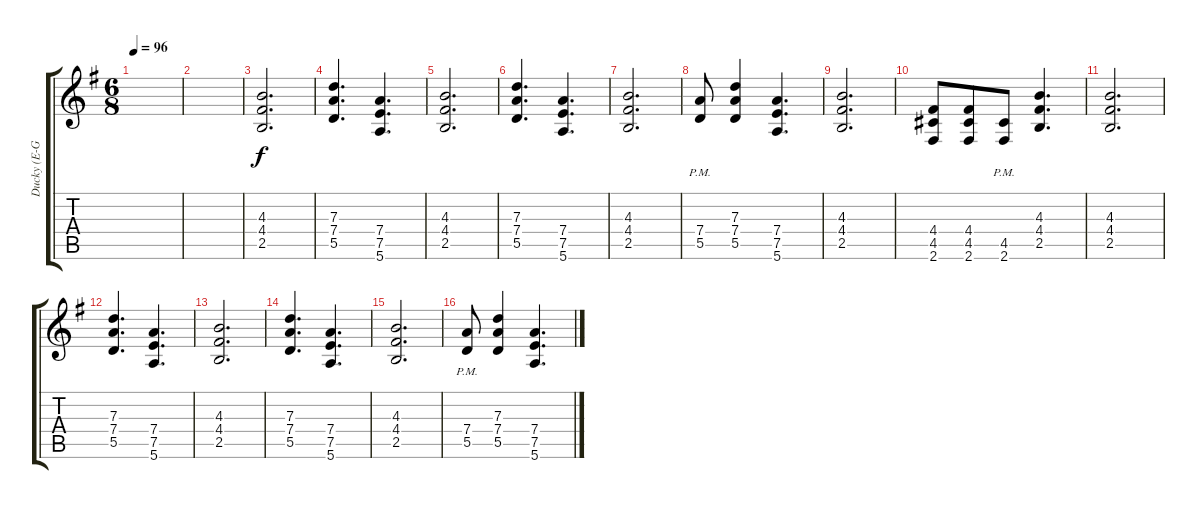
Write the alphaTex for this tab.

\track ("Ducky (E-Gitarre)" "Ducky (E-G") {instrument distortionguitar}
\staff {score tabs}
\tuning (E4 B3 G3 D3 A2 E2) {hide}
\ts (6 8)
\tempo 96
\clef g2
\ks g
|
|
(4.3 4.4 2.5).2{d instrument distortionguitar} |
(7.3 7.4 5.5).4{d} (7.4 7.5 5.6).4{d} |
(4.3 4.4 2.5).2{d} |
(7.3 7.4 5.5).4{d} (7.4 7.5 5.6).4{d} |
(4.3 4.4 2.5).2{d} |
(7.4{pm} 5.5{pm}).8 (7.3 7.4 5.5).4 (7.4 7.5 5.6).4{d} |
(4.3 4.4 2.5).2{d} |
(4.4 4.5 2.6).8 (4.4 4.5 2.6).8 (4.5{pm} 2.6{pm}).8 (4.3 4.4 2.5).4{d} |
(4.3 4.4 2.5).2{d} |
(7.3 7.4 5.5).4{d} (7.4 7.5 5.6).4{d} |
(4.3 4.4 2.5).2{d} |
(7.3 7.4 5.5).4{d} (7.4 7.5 5.6).4{d} |
(4.3 4.4 2.5).2{d} |
(7.4{pm} 5.5{pm}).8 (7.3 7.4 5.5).4 (7.4 7.5 5.6).4{d}
